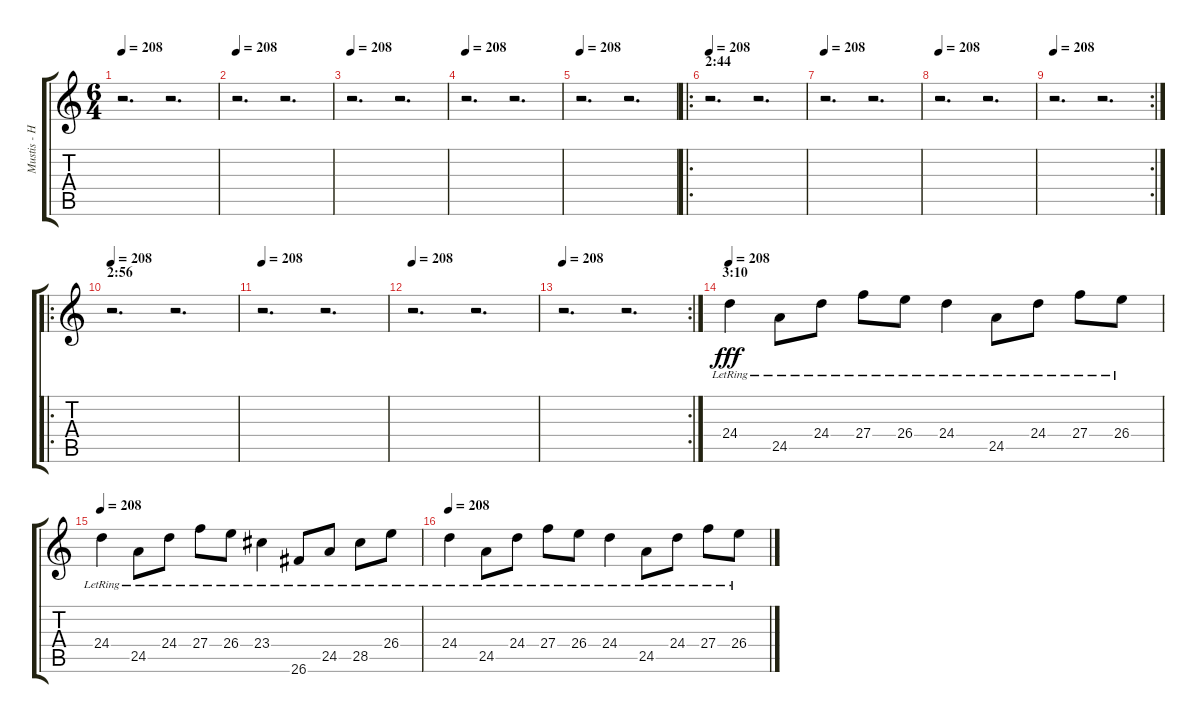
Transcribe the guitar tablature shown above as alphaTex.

\track ("Mustis - Harpsicord" "Mustis - H") {instrument acousticgrandpiano}
\staff {score tabs}
\tuning (E4 B3 G3 D3 A2 E2) {hide}
\ts (6 4)
\tempo 208
\clef g2
\ks c
r.2{d dy f} r.2{d} |
\tempo 208
r.2{d} r.2{d} |
\tempo 208
r.2{d} r.2{d} |
\tempo 208
r.2{d} r.2{d} |
\tempo 208
r.2{d} r.2{d} |
\ro
\section ("" "2:44")
\tempo 208
r.2{d} r.2{d} |
\tempo 208
r.2{d} r.2{d} |
\tempo 208
r.2{d} r.2{d} |
\rc 2
\tempo 208
r.2{d} r.2{d} |
\ro
\section ("" "2:56")
\tempo 208
r.2{d} r.2{d} |
\tempo 208
r.2{d} r.2{d} |
\tempo 208
r.2{d} r.2{d} |
\rc 2
\tempo 208
r.2{d} r.2{d} |
\section ("" "3:10")
\tempo 208
24.4{lr}.4{dy fff volume 16} 24.5{lr}.8 24.4{lr}.8 27.4{lr}.8 26.4{lr}.8 24.4{lr}.4 24.5{lr}.8 24.4{lr}.8 27.4{lr}.8 26.4{lr}.8 |
\tempo 208
24.4{lr}.4 24.5{lr}.8 24.4{lr}.8 27.4{lr}.8 26.4{lr}.8 23.4{lr}.4 26.6{lr}.8 24.5{lr}.8 28.5{lr}.8 26.4{lr}.8 |
\tempo 208
24.4{lr}.4 24.5{lr}.8 24.4{lr}.8 27.4{lr}.8 26.4{lr}.8 24.4{lr}.4 24.5{lr}.8 24.4{lr}.8 27.4{lr}.8 26.4{lr}.8
